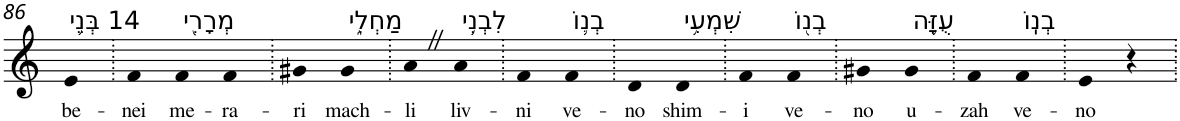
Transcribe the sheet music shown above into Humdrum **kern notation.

**kern	**text
*part1	*part1
*staff1	*staff1
*I"Piano	*
*I'Pno	*
!!LO:PB:g=z
*clefG2	*
*k[]	*
=86	=86
!LO:TX:a:t=14 בְּנֵ֥י	!
!	!LO:LY:b
4e	be-
=87.	=87.
!	!LO:LY:b
4f	-nei
!LO:TX:a:t=מְרָרִ֖י	!
!	!LO:LY:b
4f	me-
!	!LO:LY:b
4f	-ra-
=88.	=88.
!	!LO:LY:b
4g#X	-ri
!LO:TX:a:t=מַחְלִ֑י	!
!	!LO:LY:b
4g#	mach-
=89.	=89.
!	!LO:LY:b
4aZ	-li
!LO:TX:a:t=לִבְנִ֥י	!
!	!LO:LY:b
4a	liv-
=90.	=90.
!	!LO:LY:b
4f	-ni
!LO:TX:a:t=בְנ֛וֹ	!
!	!LO:LY:b
4f	ve-
=91.	=91.
!	!LO:LY:b
4d	-no
!LO:TX:a:t=שִׁמְעִ֥י	!
!	!LO:LY:b
4d	shim-
=92.	=92.
!	!LO:LY:b
4f	-i
!LO:TX:a:t=בְנ֖וֹ	!
!	!LO:LY:b
4f	ve-
=93.	=93.
!	!LO:LY:b
4g#X	-no
!LO:TX:a:t=עֻזָּ֥ה	!
!	!LO:LY:b
4g#	u-
=94.	=94.
!	!LO:LY:b
4f	-zah
!LO:TX:a:t=בְנֽוֹ	!
!	!LO:LY:b
4f	ve-
=95.	=95.
!	!LO:LY:b
4e	-no
4r	.
=.	=.
*-	*-
